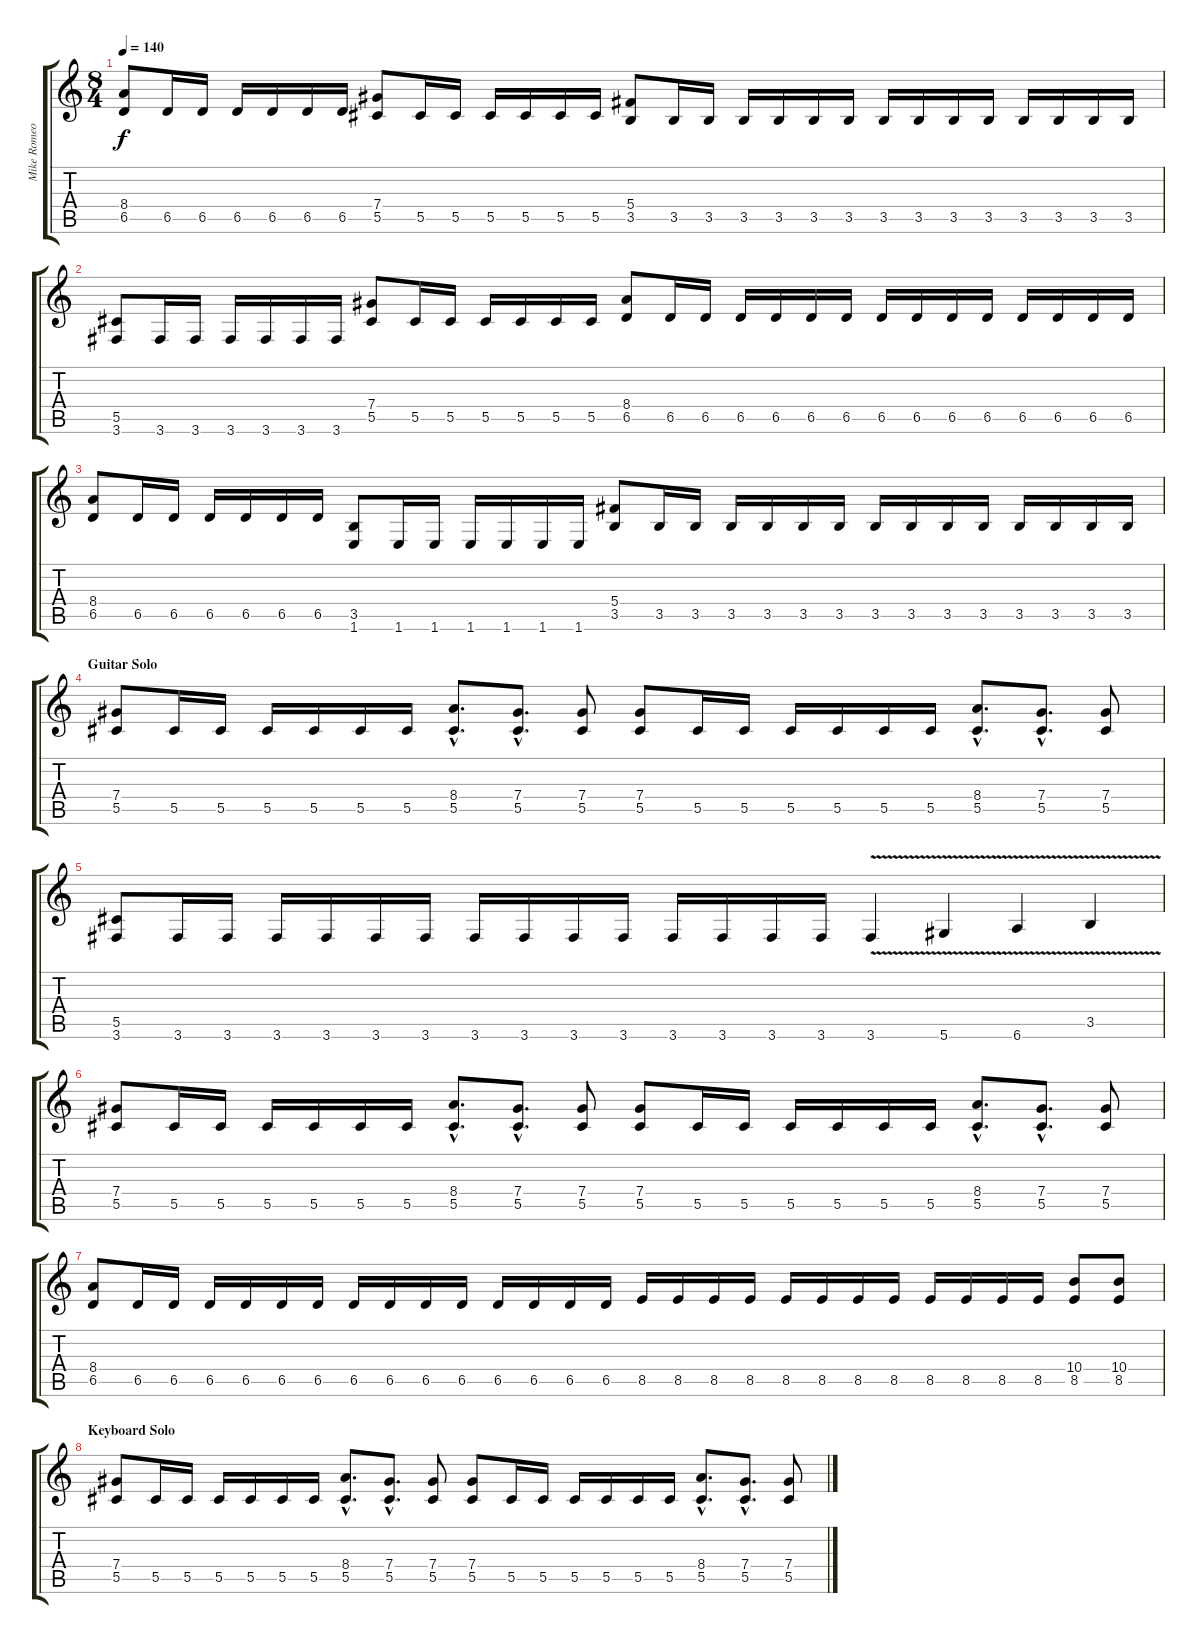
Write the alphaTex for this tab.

\track ("Mike Romeo" "Mike Romeo") {instrument distortionguitar}
\staff {score tabs}
\tuning (Eb4 Bb3 Gb3 Db3 Ab2 Eb2) {hide}
\ts (8 4)
\tempo 140
\clef g2
\ks c
(8.4 6.5).8{dy f} 6.5.16 6.5.16 6.5.16 6.5.16 6.5.16 6.5.16 (7.4 5.5).8 5.5.16 5.5.16 5.5.16 5.5.16 5.5.16 5.5.16 (5.4 3.5).8 3.5.16 3.5.16 3.5.16 3.5.16 3.5.16 3.5.16 3.5.16 3.5.16 3.5.16 3.5.16 3.5.16 3.5.16 3.5.16 3.5.16 |
(5.5 3.6).8 3.6.16 3.6.16 3.6.16 3.6.16 3.6.16 3.6.16 (7.4 5.5).8 5.5.16 5.5.16 5.5.16 5.5.16 5.5.16 5.5.16 (8.4 6.5).8 6.5.16 6.5.16 6.5.16 6.5.16 6.5.16 6.5.16 6.5.16 6.5.16 6.5.16 6.5.16 6.5.16 6.5.16 6.5.16 6.5.16 |
(8.4 6.5).8 6.5.16 6.5.16 6.5.16 6.5.16 6.5.16 6.5.16 (3.5 1.6).8 1.6.16 1.6.16 1.6.16 1.6.16 1.6.16 1.6.16 (5.4 3.5).8 3.5.16 3.5.16 3.5.16 3.5.16 3.5.16 3.5.16 3.5.16 3.5.16 3.5.16 3.5.16 3.5.16 3.5.16 3.5.16 3.5.16 |
\section ("" "Guitar Solo")
(7.4 5.5).8 5.5.16 5.5.16 5.5.16 5.5.16 5.5.16 5.5.16 (8.4{hac} 5.5{hac}).8{d} (7.4{hac} 5.5{hac}).8{d} (7.4 5.5).8 (7.4 5.5).8 5.5.16 5.5.16 5.5.16 5.5.16 5.5.16 5.5.16 (8.4{hac} 5.5{hac}).8{d} (7.4{hac} 5.5{hac}).8{d} (7.4 5.5).8 |
(5.5 3.6).8 3.6.16 3.6.16 3.6.16 3.6.16 3.6.16 3.6.16 3.6.16 3.6.16 3.6.16 3.6.16 3.6.16 3.6.16 3.6.16 3.6.16 3.6{v}.4 5.6{v}.4 6.6{v}.4 3.5{v}.4 |
(7.4 5.5).8 5.5.16 5.5.16 5.5.16 5.5.16 5.5.16 5.5.16 (8.4{hac} 5.5{hac}).8{d} (7.4{hac} 5.5{hac}).8{d} (7.4 5.5).8 (7.4 5.5).8 5.5.16 5.5.16 5.5.16 5.5.16 5.5.16 5.5.16 (8.4{hac} 5.5{hac}).8{d} (7.4{hac} 5.5{hac}).8{d} (7.4 5.5).8 |
(8.4 6.5).8 6.5.16 6.5.16 6.5.16 6.5.16 6.5.16 6.5.16 6.5.16 6.5.16 6.5.16 6.5.16 6.5.16 6.5.16 6.5.16 6.5.16 8.5.16 8.5.16 8.5.16 8.5.16 8.5.16 8.5.16 8.5.16 8.5.16 8.5.16 8.5.16 8.5.16 8.5.16 (10.4 8.5).8 (10.4 8.5).8 |
\section ("" "Keyboard Solo")
(7.4 5.5).8 5.5.16 5.5.16 5.5.16 5.5.16 5.5.16 5.5.16 (8.4{hac} 5.5{hac}).8{d} (7.4{hac} 5.5{hac}).8{d} (7.4 5.5).8 (7.4 5.5).8 5.5.16 5.5.16 5.5.16 5.5.16 5.5.16 5.5.16 (8.4{hac} 5.5{hac}).8{d} (7.4{hac} 5.5{hac}).8{d} (7.4 5.5).8
